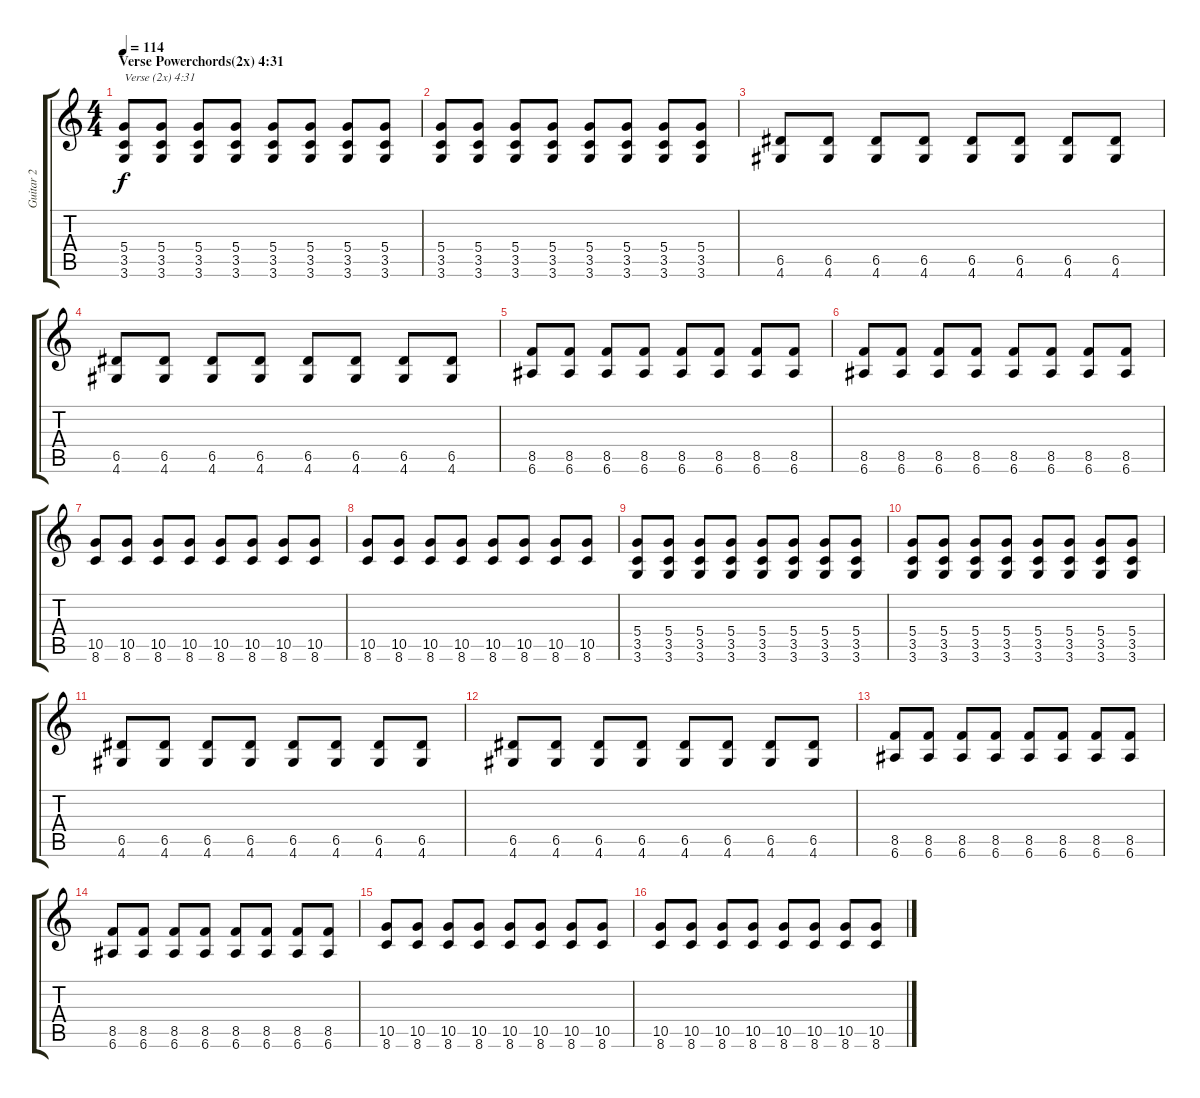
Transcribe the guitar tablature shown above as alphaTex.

\track ("Guitar 2" "Guitar 2") {instrument overdrivenguitar}
\staff {score tabs}
\tuning (E4 B3 G3 D3 A2 E2) {hide}
\ts (4 4)
\section ("" "Verse Powerchords(2x) 4:31")
\tempo 114
\clef g2
\ks c
(5.4 3.5 3.6).8{txt "Verse (2x) 4:31" dy f} (5.4 3.5 3.6).8 (5.4 3.5 3.6).8 (5.4 3.5 3.6).8 (5.4 3.5 3.6).8 (5.4 3.5 3.6).8 (5.4 3.5 3.6).8 (5.4 3.5 3.6).8 |
(5.4 3.5 3.6).8 (5.4 3.5 3.6).8 (5.4 3.5 3.6).8 (5.4 3.5 3.6).8 (5.4 3.5 3.6).8 (5.4 3.5 3.6).8 (5.4 3.5 3.6).8 (5.4 3.5 3.6).8 |
(6.5 4.6).8 (6.5 4.6).8 (6.5 4.6).8 (6.5 4.6).8 (6.5 4.6).8 (6.5 4.6).8 (6.5 4.6).8 (6.5 4.6).8 |
(6.5 4.6).8 (6.5 4.6).8 (6.5 4.6).8 (6.5 4.6).8 (6.5 4.6).8 (6.5 4.6).8 (6.5 4.6).8 (6.5 4.6).8 |
(8.5 6.6).8 (8.5 6.6).8 (8.5 6.6).8 (8.5 6.6).8 (8.5 6.6).8 (8.5 6.6).8 (8.5 6.6).8 (8.5 6.6).8 |
(8.5 6.6).8 (8.5 6.6).8 (8.5 6.6).8 (8.5 6.6).8 (8.5 6.6).8 (8.5 6.6).8 (8.5 6.6).8 (8.5 6.6).8 |
(10.5 8.6).8 (10.5 8.6).8 (10.5 8.6).8 (10.5 8.6).8 (10.5 8.6).8 (10.5 8.6).8 (10.5 8.6).8 (10.5 8.6).8 |
(10.5 8.6).8 (10.5 8.6).8 (10.5 8.6).8 (10.5 8.6).8 (10.5 8.6).8 (10.5 8.6).8 (10.5 8.6).8 (10.5 8.6).8 |
(5.4 3.5 3.6).8 (5.4 3.5 3.6).8 (5.4 3.5 3.6).8 (5.4 3.5 3.6).8 (5.4 3.5 3.6).8 (5.4 3.5 3.6).8 (5.4 3.5 3.6).8 (5.4 3.5 3.6).8 |
(5.4 3.5 3.6).8 (5.4 3.5 3.6).8 (5.4 3.5 3.6).8 (5.4 3.5 3.6).8 (5.4 3.5 3.6).8 (5.4 3.5 3.6).8 (5.4 3.5 3.6).8 (5.4 3.5 3.6).8 |
(6.5 4.6).8 (6.5 4.6).8 (6.5 4.6).8 (6.5 4.6).8 (6.5 4.6).8 (6.5 4.6).8 (6.5 4.6).8 (6.5 4.6).8 |
(6.5 4.6).8 (6.5 4.6).8 (6.5 4.6).8 (6.5 4.6).8 (6.5 4.6).8 (6.5 4.6).8 (6.5 4.6).8 (6.5 4.6).8 |
(8.5 6.6).8 (8.5 6.6).8 (8.5 6.6).8 (8.5 6.6).8 (8.5 6.6).8 (8.5 6.6).8 (8.5 6.6).8 (8.5 6.6).8 |
(8.5 6.6).8 (8.5 6.6).8 (8.5 6.6).8 (8.5 6.6).8 (8.5 6.6).8 (8.5 6.6).8 (8.5 6.6).8 (8.5 6.6).8 |
(10.5 8.6).8 (10.5 8.6).8 (10.5 8.6).8 (10.5 8.6).8 (10.5 8.6).8 (10.5 8.6).8 (10.5 8.6).8 (10.5 8.6).8 |
(10.5 8.6).8 (10.5 8.6).8 (10.5 8.6).8 (10.5 8.6).8 (10.5 8.6).8 (10.5 8.6).8 (10.5 8.6).8 (10.5 8.6).8
